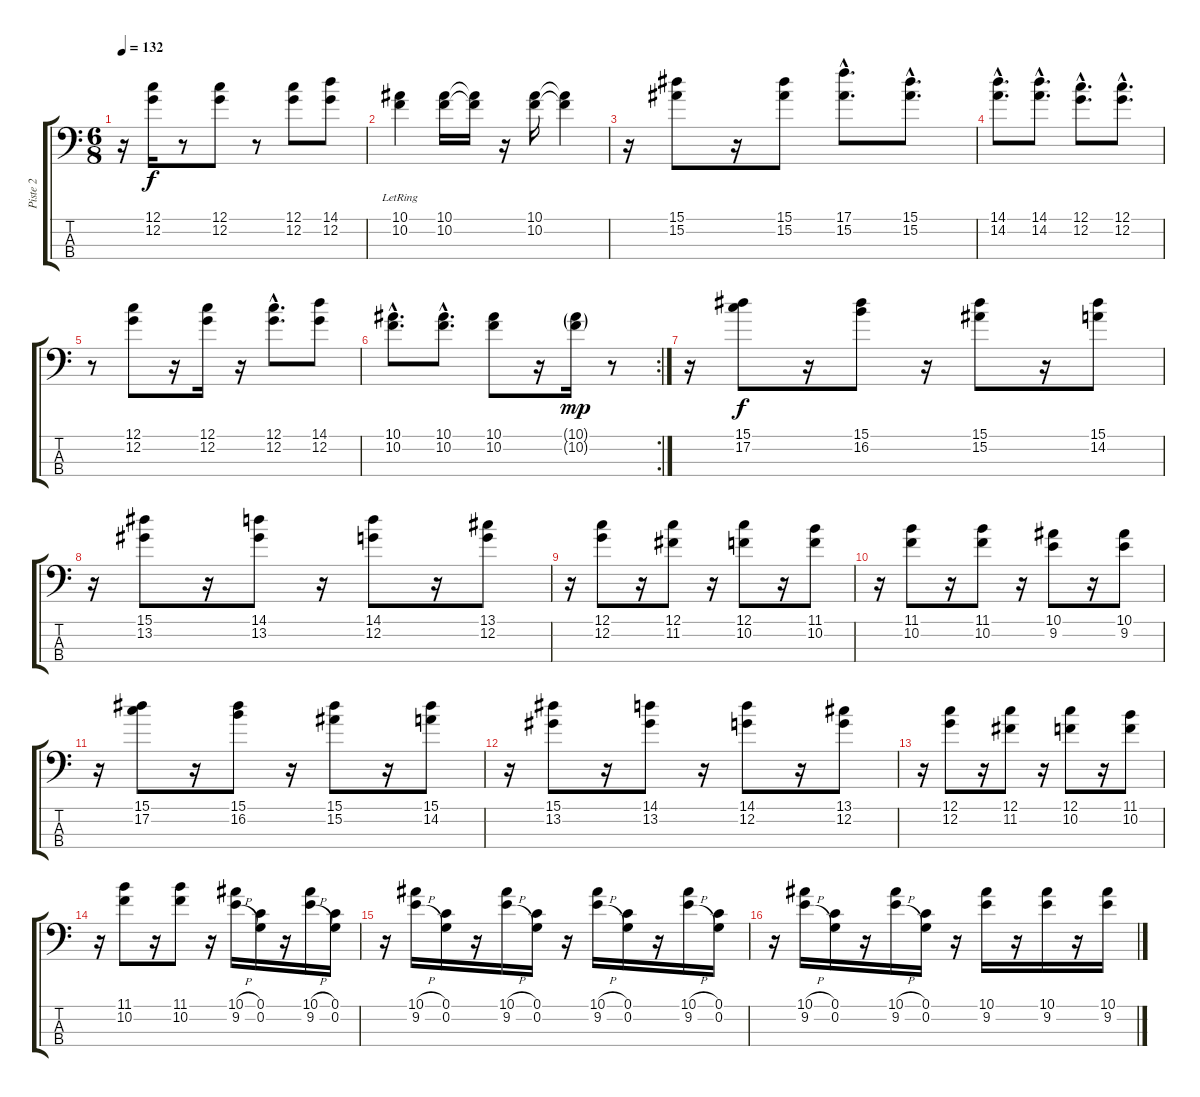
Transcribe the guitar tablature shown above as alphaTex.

\track ("Piste 2" "Piste 2") {instrument slapbass1}
\staff {score tabs}
\tuning (C3 G2 D2 A1) {hide}
\ts (6 8)
\tempo 132
\clef f4
\ks c
r.16{dy f} (12.1 12.2).16 r.8 (12.1 12.2).8 r.8 (12.1 12.2).8 (14.1 12.2).8 |
(10.1{lr} 10.2).4 (10.1 10.2).16 (10.1{t} 10.2{t}).16 r.16 (10.1 10.2).16 (10.1{t} 10.2{t}).4 |
r.16 (15.1 15.2).8 r.16 (15.1 15.2).8 (17.1{hac} 15.2{hac}).8{d} (15.1{hac} 15.2{hac}).8{d} |
(14.1{hac} 14.2{hac}).8{d} (14.1{hac} 14.2{hac}).8{d} (12.1{hac} 12.2{hac}).8{d} (12.1{hac} 12.2{hac}).8{d} |
r.8 (12.1 12.2).8 r.16 (12.1 12.2).16 r.16 (12.1{hac} 12.2{hac}).8{d} (14.1 12.2).8 |
\rc 2
(10.1{hac} 10.2{hac}).8{d} (10.1{hac} 10.2{hac}).8{d} (10.1 10.2).8 r.16 (10.1{g} 10.2{g}).16{dy mp} r.8 |
r.16 (15.1 17.2).8{dy f} r.16 (15.1 16.2).8 r.16 (15.1 15.2).8 r.16 (15.1 14.2).8 |
r.16 (15.1 13.2).8 r.16 (14.1 13.2).8 r.16 (14.1 12.2).8 r.16 (13.1 12.2).8 |
r.16 (12.1 12.2).8 r.16 (12.1 11.2).8 r.16 (12.1 10.2).8 r.16 (11.1 10.2).8 |
r.16 (11.1 10.2).8 r.16 (11.1 10.2).8 r.16 (10.1 9.2).8 r.16 (10.1 9.2).8 |
r.16 (15.1 17.2).8 r.16 (15.1 16.2).8 r.16 (15.1 15.2).8 r.16 (15.1 14.2).8 |
r.16 (15.1 13.2).8 r.16 (14.1 13.2).8 r.16 (14.1 12.2).8 r.16 (13.1 12.2).8 |
r.16 (12.1 12.2).8 r.16 (12.1 11.2).8 r.16 (12.1 10.2).8 r.16 (11.1 10.2).8 |
r.16 (11.1 10.2).8 r.16 (11.1 10.2).8 r.16 (10.1{h} 9.2{h}).16 (0.1 0.2).16 r.16 (10.1{h} 9.2{h}).16 (0.1 0.2).16 |
r.16 (10.1{h} 9.2{h}).16 (0.1 0.2).16 r.16 (10.1{h} 9.2{h}).16 (0.1 0.2).16 r.16 (10.1{h} 9.2{h}).16 (0.1 0.2).16 r.16 (10.1{h} 9.2{h}).16 (0.1 0.2).16 |
r.16 (10.1{h} 9.2{h}).16 (0.1 0.2).16 r.16 (10.1{h} 9.2{h}).16 (0.1 0.2).16 r.16 (10.1 9.2).16 r.16 (10.1 9.2).16 r.16 (10.1 9.2).16
